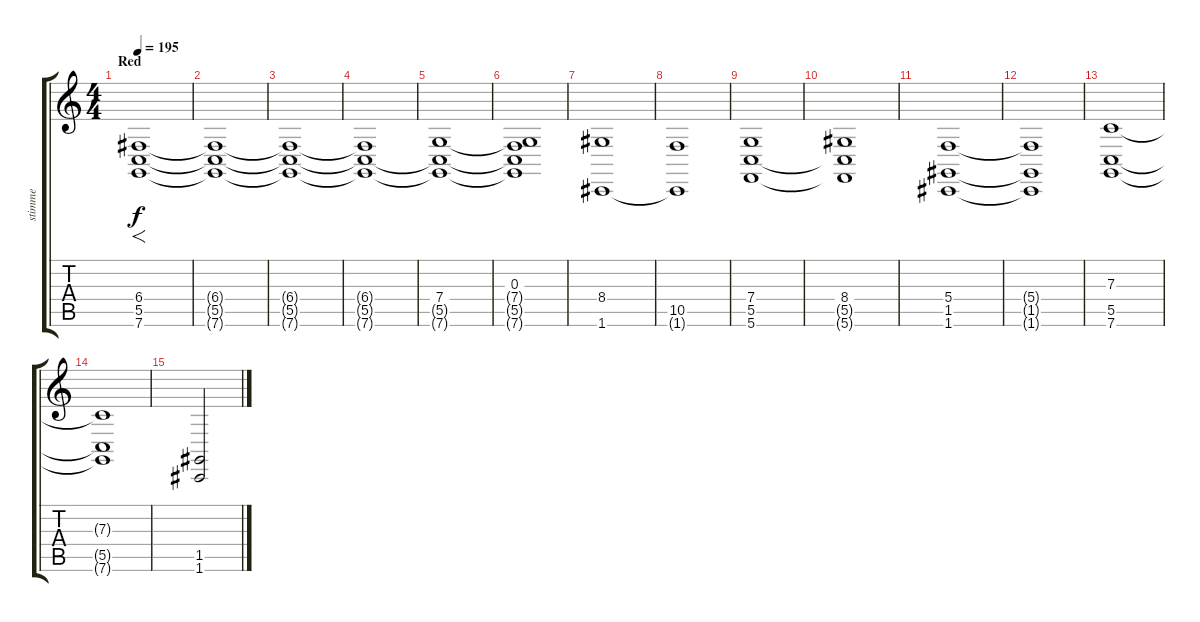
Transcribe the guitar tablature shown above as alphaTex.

\track ("stimme" "stimme") {mute instrument stringensemble2}
\staff {score tabs}
\tuning (D4 A3 F3 C3 G2 C2) {hide}
\ts (4 4)
\section ("" "Red")
\tempo 195
\clef g2
\ks c
(6.4 5.5 7.6).1{f dy f instrument stringensemble2} |
(6.4{t} 5.5{t} 7.6{t}).1 |
(6.4{t} 5.5{t} 7.6{t}).1 |
(6.4{t} 5.5{t} 7.6{t}).1 |
(7.4 5.5{t} 7.6{t}).1 |
(0.3 7.4{t} 5.5{t} 7.6{t}).1 |
(8.4 1.6).1 |
(10.5 1.6{t}).1 |
(7.4 5.5 5.6).1 |
(8.4 5.5{t} 5.6{t}).1 |
(5.4 1.5 1.6).1 |
(5.4{t} 1.5{t} 1.6{t}).1 |
(7.3 5.5 7.6).1 |
(7.3{t} 5.5{t} 7.6{t}).1 |
(1.5 1.6).2
